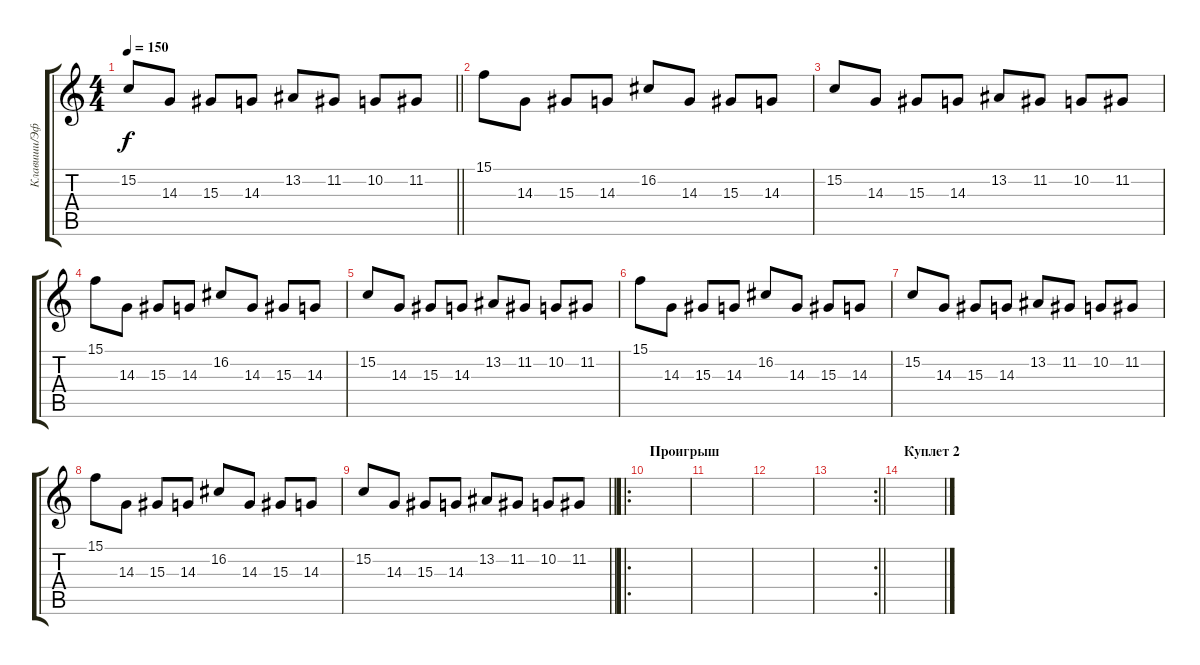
\track ("Клавиши/Эффекты" "Клавиши/Эф") {instrument synthstrings1}
\staff {score tabs}
\tuning (D4 A3 F3 C3 G2 C2) {hide}
\ts (4 4)
\tempo 150
\clef g2
\barLineRight lightlight
\ks c
15.2.8{dy f} 14.3.8 15.3.8 14.3.8 13.2.8 11.2.8 10.2.8 11.2.8 |
\section ("" "")
15.1.8 14.3.8 15.3.8 14.3.8 16.2.8 14.3.8 15.3.8 14.3.8 |
15.2.8 14.3.8 15.3.8 14.3.8 13.2.8 11.2.8 10.2.8 11.2.8 |
15.1.8 14.3.8 15.3.8 14.3.8 16.2.8 14.3.8 15.3.8 14.3.8 |
15.2.8 14.3.8 15.3.8 14.3.8 13.2.8 11.2.8 10.2.8 11.2.8 |
15.1.8 14.3.8 15.3.8 14.3.8 16.2.8 14.3.8 15.3.8 14.3.8 |
15.2.8 14.3.8 15.3.8 14.3.8 13.2.8 11.2.8 10.2.8 11.2.8 |
15.1.8 14.3.8 15.3.8 14.3.8 16.2.8 14.3.8 15.3.8 14.3.8 |
\barLineRight lightlight
15.2.8 14.3.8 15.3.8 14.3.8 13.2.8 11.2.8 10.2.8 11.2.8 |
\ro
\section ("" "Проигрыш")
|
|
|
\rc 2
\barLineRight lightlight
|
\section ("" "Куплет 2")
